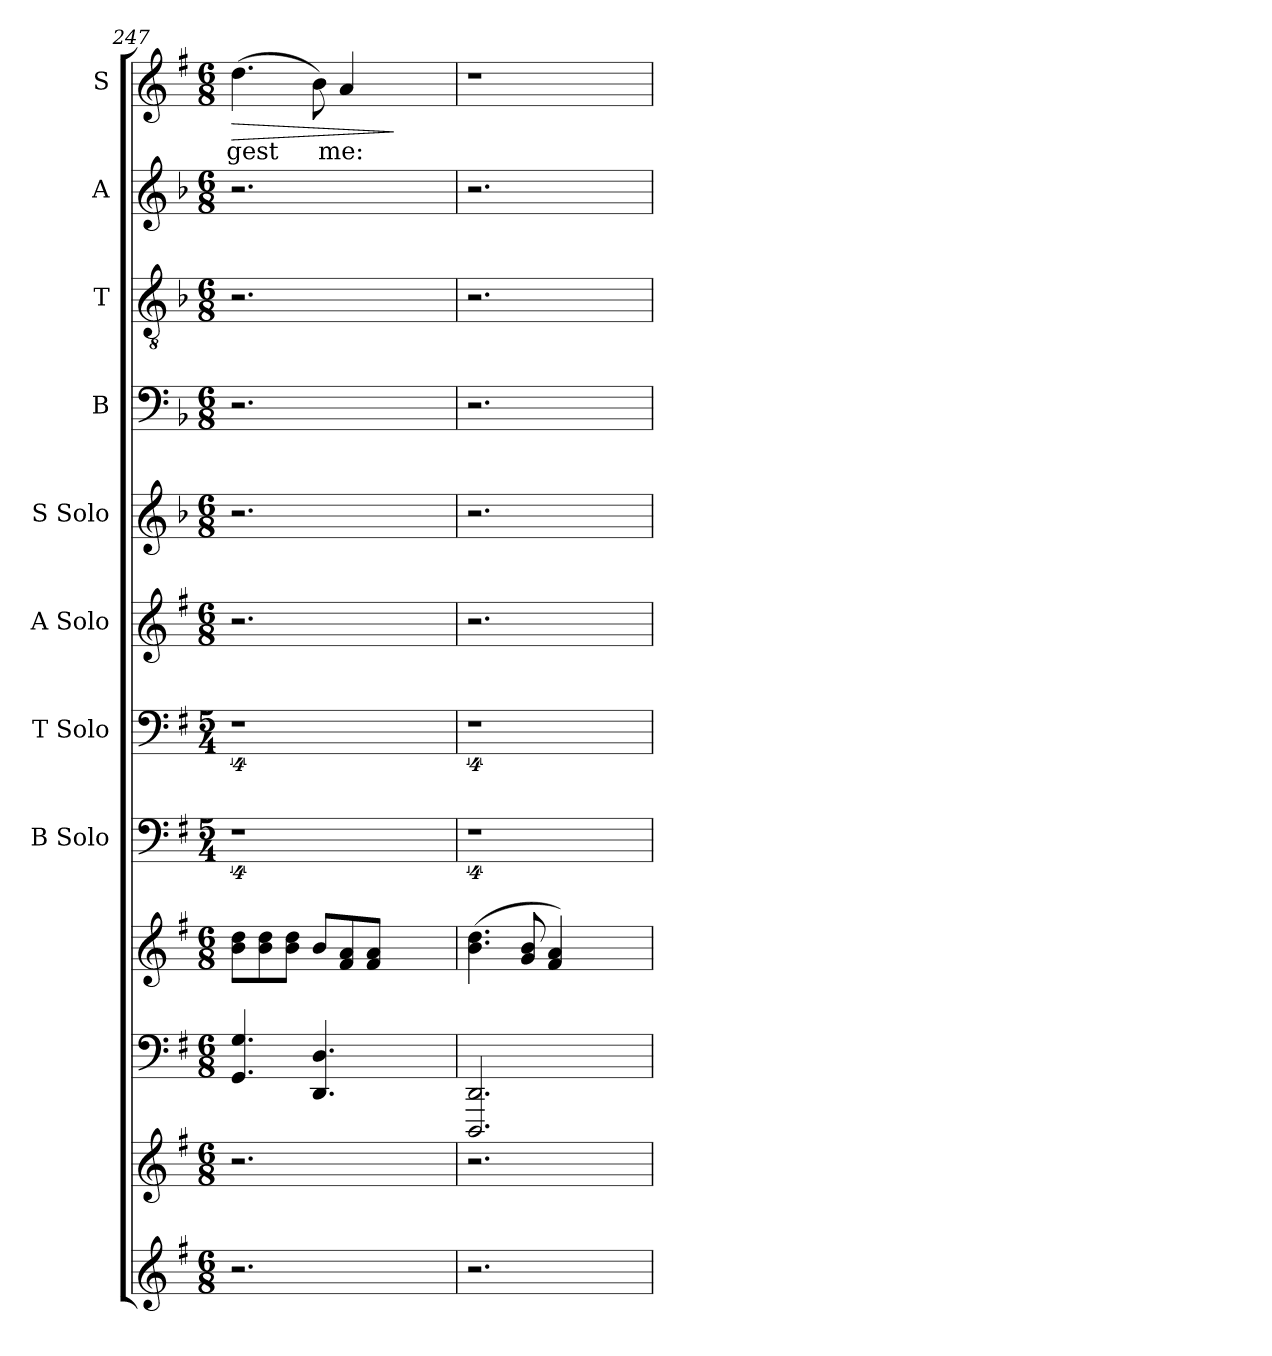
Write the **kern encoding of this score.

**kern	**kern	**kern	**kern	**kern	**kern	**kern	**kern	**kern	**kern	**kern	**kern	**text	**dynam
*part12	*part11	*part10	*part9	*part8	*part7	*part6	*part5	*part4	*part3	*part2	*part1	*part1	*part1
*staff12	*staff11	*staff10	*staff9	*staff8	*staff7	*staff6	*staff5	*staff4	*staff3	*staff2	*staff1	*staff1	*staff1
*	*	*	*	*I"B Solo	*I"T Solo	*I"A Solo	*I"S Solo	*I"B	*I"T	*I"A	*I"S	*	*
*clefG2	*clefG2	*clefF4	*clefG2	*clefF4	*clefF4	*clefG2	*clefG2	*clefF4	*clefGv2	*clefG2	*clefG2	*	*
*k[f#]	*k[f#]	*k[f#]	*k[f#]	*k[f#]	*k[f#]	*k[f#]	*k[b-]	*k[b-]	*k[b-]	*k[b-]	*k[f#]	*	*
*G:	*G:	*G:	*G:	*G:	*G:	*G:	*F:	*F:	*F:	*F:	*G:	*	*
*M6/8	*M6/8	*M6/8	*M6/8	*M5/4	*M5/4	*M6/8	*M6/8	*M6/8	*M6/8	*M6/8	*M6/8	*	*
=247	=247	=247	=247	=247	=247	=247	=247	=247	=247	=247	=247	=247	=247
!	!	!	!	!	!	!	!	!	!	!	!	!LO:LY:b	!LO:HP:b
2.r	2.r	4.GG/ 4.G/	8b\ 8dd\L	4%5r	4%5r	2.r	2.r	2.r	2.r	2.r	(>4.dd\	-gest	>
.	.	.	8b\ 8dd\	.	.	.	.	.	.	.	.	.	.
.	.	.	8b\ 8dd\J	.	.	.	.	.	.	.	.	.	.
.	.	4.DD/ 4.D/	8b/L	.	.	.	.	.	.	.	8b\)	.	.
!	!	!	!	!	!	!	!	!	!	!	!	!LO:LY:b	!
.	.	.	8f#/ 8a/	.	.	.	.	.	.	.	4a/	me:	.
.	.	.	8f#/ 8a/J	.	.	.	.	.	.	.	.	.	.
2ryy	2ryy	2ryy	2ryy	.	.	2ryy	2ryy	2ryy	2ryy	2ryy	2ryy	.	]
=248	=248	=248	=248	=248	=248	=248	=248	=248	=248	=248	=248	=248	=248
!	!	!	!	!	!	!	!	!	!	!	!LO:N:vis=1	!	!
2.r	2.r	2.DDD/ 2.DD/	(>4.b\ 4.dd\	4%5r	4%5r	2.r	2.r	2.r	2.r	2.r	2.r	.	.
.	.	.	8g/ 8b/	.	.	.	.	.	.	.	.	.	.
.	.	.	4f#/ 4a/)	.	.	.	.	.	.	.	.	.	.
2ryy	2ryy	2ryy	2ryy	.	.	2ryy	2ryy	2ryy	2ryy	2ryy	2ryy	.	.
=	=	=	=	=	=	=	=	=	=	=	=	=	=
*-	*-	*-	*-	*-	*-	*-	*-	*-	*-	*-	*-	*-	*-
